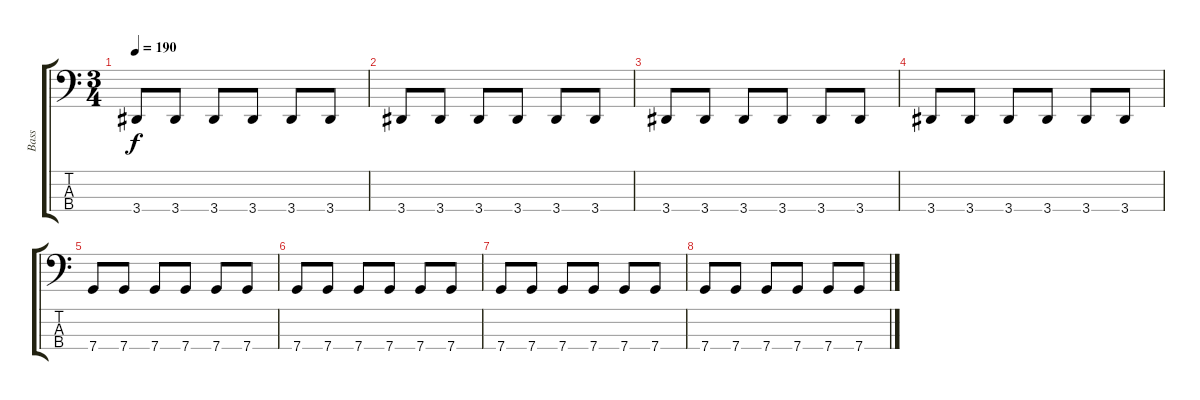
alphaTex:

\track ("Bass" "Bass") {instrument electricbasspick}
\staff {score tabs}
\tuning (F2 C2 G1 C1) {hide}
\ts (3 4)
\tempo 190
\clef f4
\ks c
3.4.8{dy f} 3.4.8 3.4.8 3.4.8 3.4.8 3.4.8 |
3.4.8 3.4.8 3.4.8 3.4.8 3.4.8 3.4.8 |
3.4.8 3.4.8 3.4.8 3.4.8 3.4.8 3.4.8 |
3.4.8 3.4.8 3.4.8 3.4.8 3.4.8 3.4.8 |
7.4.8 7.4.8 7.4.8 7.4.8 7.4.8 7.4.8 |
7.4.8 7.4.8 7.4.8 7.4.8 7.4.8 7.4.8 |
7.4.8 7.4.8 7.4.8 7.4.8 7.4.8 7.4.8 |
7.4.8 7.4.8 7.4.8 7.4.8 7.4.8 7.4.8
